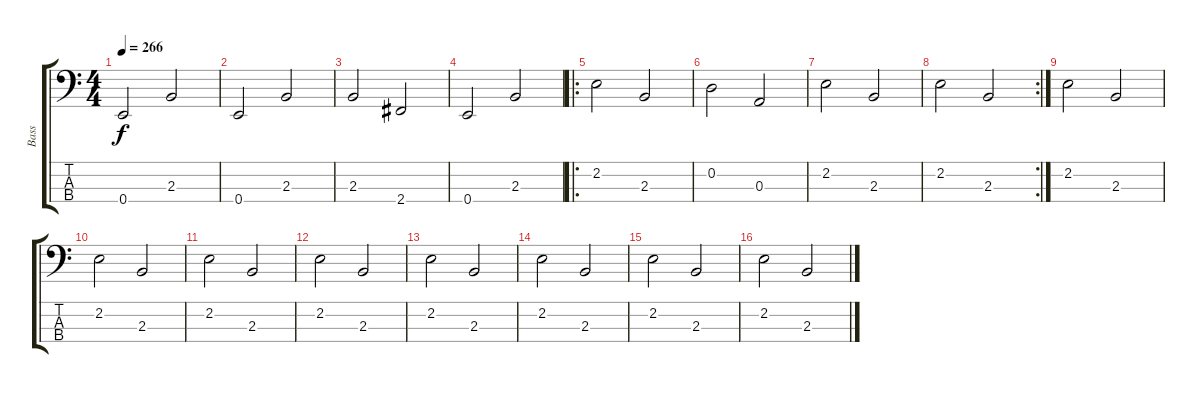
\track ("Bass" "Bass") {instrument electricbassfinger}
\staff {score tabs}
\tuning (G2 D2 A1 E1) {hide}
\ts (4 4)
\tempo 266
\clef f4
\ks c
0.4.2{dy f} 2.3.2 |
0.4.2 2.3.2 |
2.3.2 2.4.2 |
0.4.2 2.3.2 |
\ro
2.2.2 2.3.2 |
0.2.2 0.3.2 |
2.2.2 2.3.2 |
\rc 2
2.2.2 2.3.2 |
2.2.2 2.3.2 |
2.2.2 2.3.2 |
2.2.2 2.3.2 |
2.2.2 2.3.2 |
2.2.2 2.3.2 |
2.2.2 2.3.2 |
2.2.2 2.3.2 |
2.2.2 2.3.2
